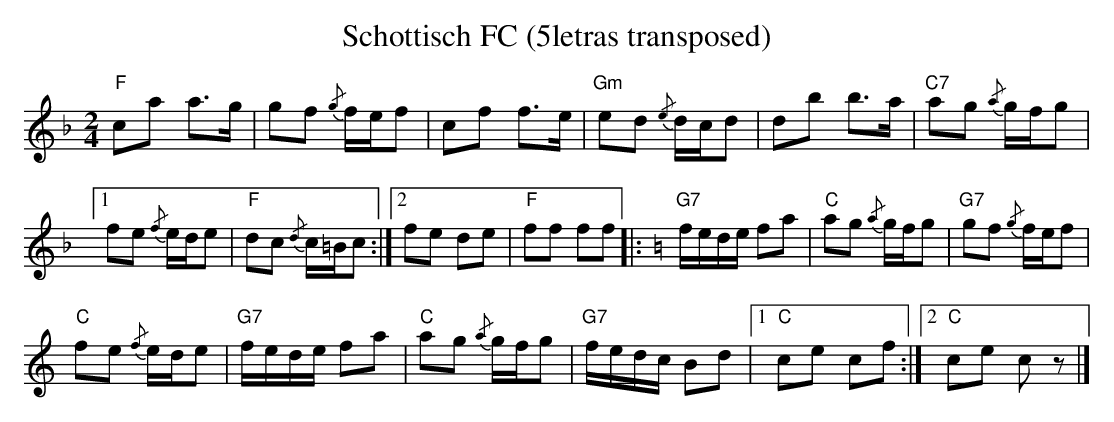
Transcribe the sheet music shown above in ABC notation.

X:1
T:Schottisch FC (5letras transposed)
M:2/4
L:1/8
K:F transpose=3 %%MIDI gchordon
"F"ca a>g | gf {/g}f/2e/2f | cf f>e | "Gm"ed {/e}d/2c/2d | db b>a | "C7"ag {/a}g/2f/2g |1
fe {/f}e/2d/2e | "F"dc {/d}c/2=B/2c :|2 fe de | "F"ff ff |: [K:Cmaj] "G7"f/2e/2d/2e/2 fa | "C"ag {/a}g/2f/2g | "G7"gf {/g}f/2e/2f |
"C"fe {/f}e/2d/2e | "G7"f/2e/2d/2e/2 fa | "C"ag {/a}g/2f/2g | "G7"f/2e/2d/2c/2 Bd |1 "C"ce cf :|2 "C"ce cz |]
